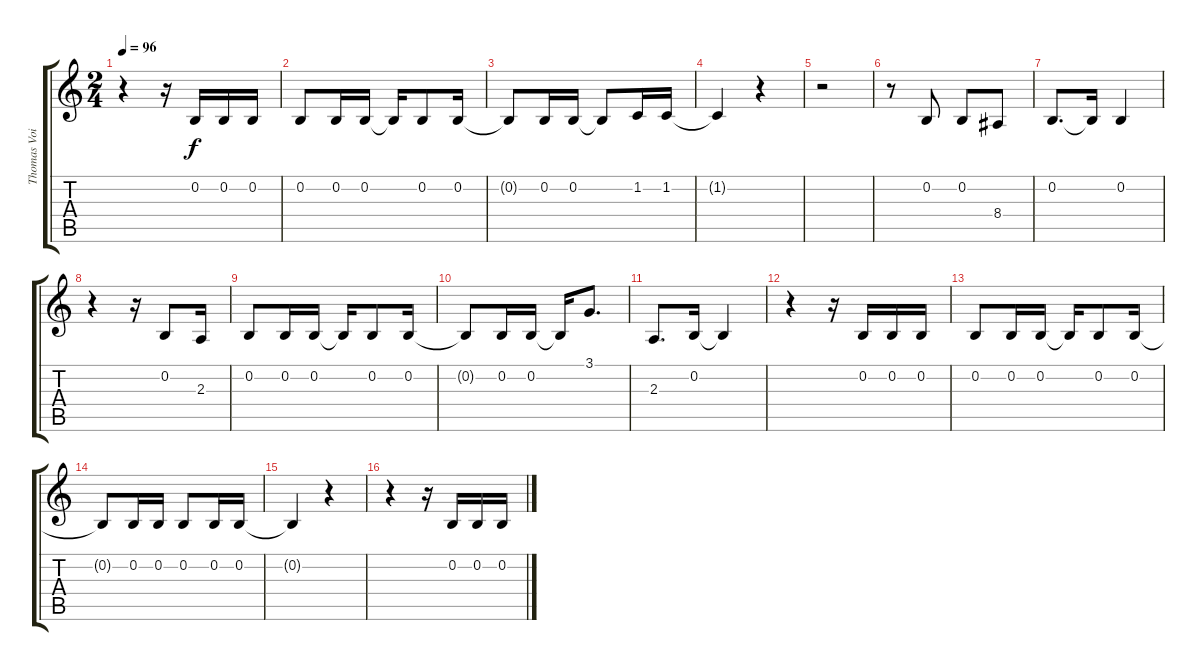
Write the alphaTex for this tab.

\track ("Thomas Voix" "Thomas Voi") {instrument cello}
\staff {score tabs}
\tuning (E4 B3 G3 D3 A2 E2) {hide}
\ts (2 4)
\tempo 96
\clef g2
\ks c
r.4{dy f} r.16 0.2.16 0.2.16 0.2.16 |
0.2.8 0.2.16 0.2.16 0.2{t}.16 0.2.8 0.2.16 |
0.2{t}.8 0.2.16 0.2.16 0.2{t}.8 1.2.16 1.2.16 |
1.2{t}.4 r.4 |
r.2 |
r.8 0.2.8 0.2.8 8.4.8 |
0.2.8{d} 0.2{t}.16 0.2.4 |
r.4 r.16 0.2.8 2.3.16 |
0.2.8 0.2.16 0.2.16 0.2{t}.16 0.2.8 0.2.16 |
0.2{t}.8 0.2.16 0.2.16 0.2{t}.16 3.1.8{d} |
2.3.8{d} 0.2.16 0.2{t}.4 |
r.4 r.16 0.2.16 0.2.16 0.2.16 |
0.2.8 0.2.16 0.2.16 0.2{t}.16 0.2.8 0.2.16 |
0.2{t}.8 0.2.16 0.2.16 0.2.8 0.2.16 0.2.16 |
0.2{t}.4 r.4 |
r.4 r.16 0.2.16 0.2.16 0.2.16
